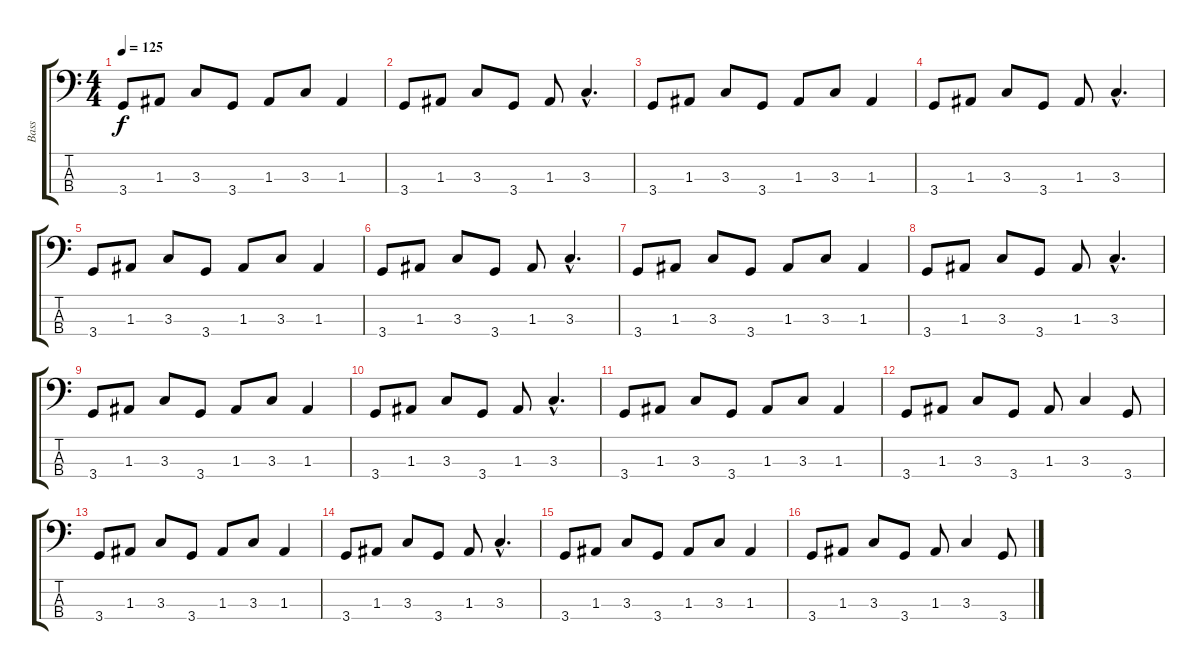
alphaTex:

\track ("Bass" "Bass") {instrument acousticbass}
\staff {score tabs}
\tuning (G2 D2 A1 E1) {hide}
\ts (4 4)
\tempo 125
\clef f4
\ks c
3.4.8{dy f} 1.3.8 3.3.8 3.4.8 1.3.8 3.3.8 1.3.4 |
3.4.8 1.3.8 3.3.8 3.4.8 1.3.8 3.3{hac}.4{d} |
3.4.8 1.3.8 3.3.8 3.4.8 1.3.8 3.3.8 1.3.4 |
3.4.8 1.3.8 3.3.8 3.4.8 1.3.8 3.3{hac}.4{d} |
3.4.8 1.3.8 3.3.8 3.4.8 1.3.8 3.3.8 1.3.4 |
3.4.8 1.3.8 3.3.8 3.4.8 1.3.8 3.3{hac}.4{d} |
3.4.8 1.3.8 3.3.8 3.4.8 1.3.8 3.3.8 1.3.4 |
3.4.8 1.3.8 3.3.8 3.4.8 1.3.8 3.3{hac}.4{d} |
3.4.8 1.3.8 3.3.8 3.4.8 1.3.8 3.3.8 1.3.4 |
3.4.8 1.3.8 3.3.8 3.4.8 1.3.8 3.3{hac}.4{d} |
3.4.8 1.3.8 3.3.8 3.4.8 1.3.8 3.3.8 1.3.4 |
3.4.8 1.3.8 3.3.8 3.4.8 1.3.8 3.3.4 3.4.8 |
3.4.8 1.3.8 3.3.8 3.4.8 1.3.8 3.3.8 1.3.4 |
3.4.8 1.3.8 3.3.8 3.4.8 1.3.8 3.3{hac}.4{d} |
3.4.8 1.3.8 3.3.8 3.4.8 1.3.8 3.3.8 1.3.4 |
3.4.8 1.3.8 3.3.8 3.4.8 1.3.8 3.3.4 3.4.8
